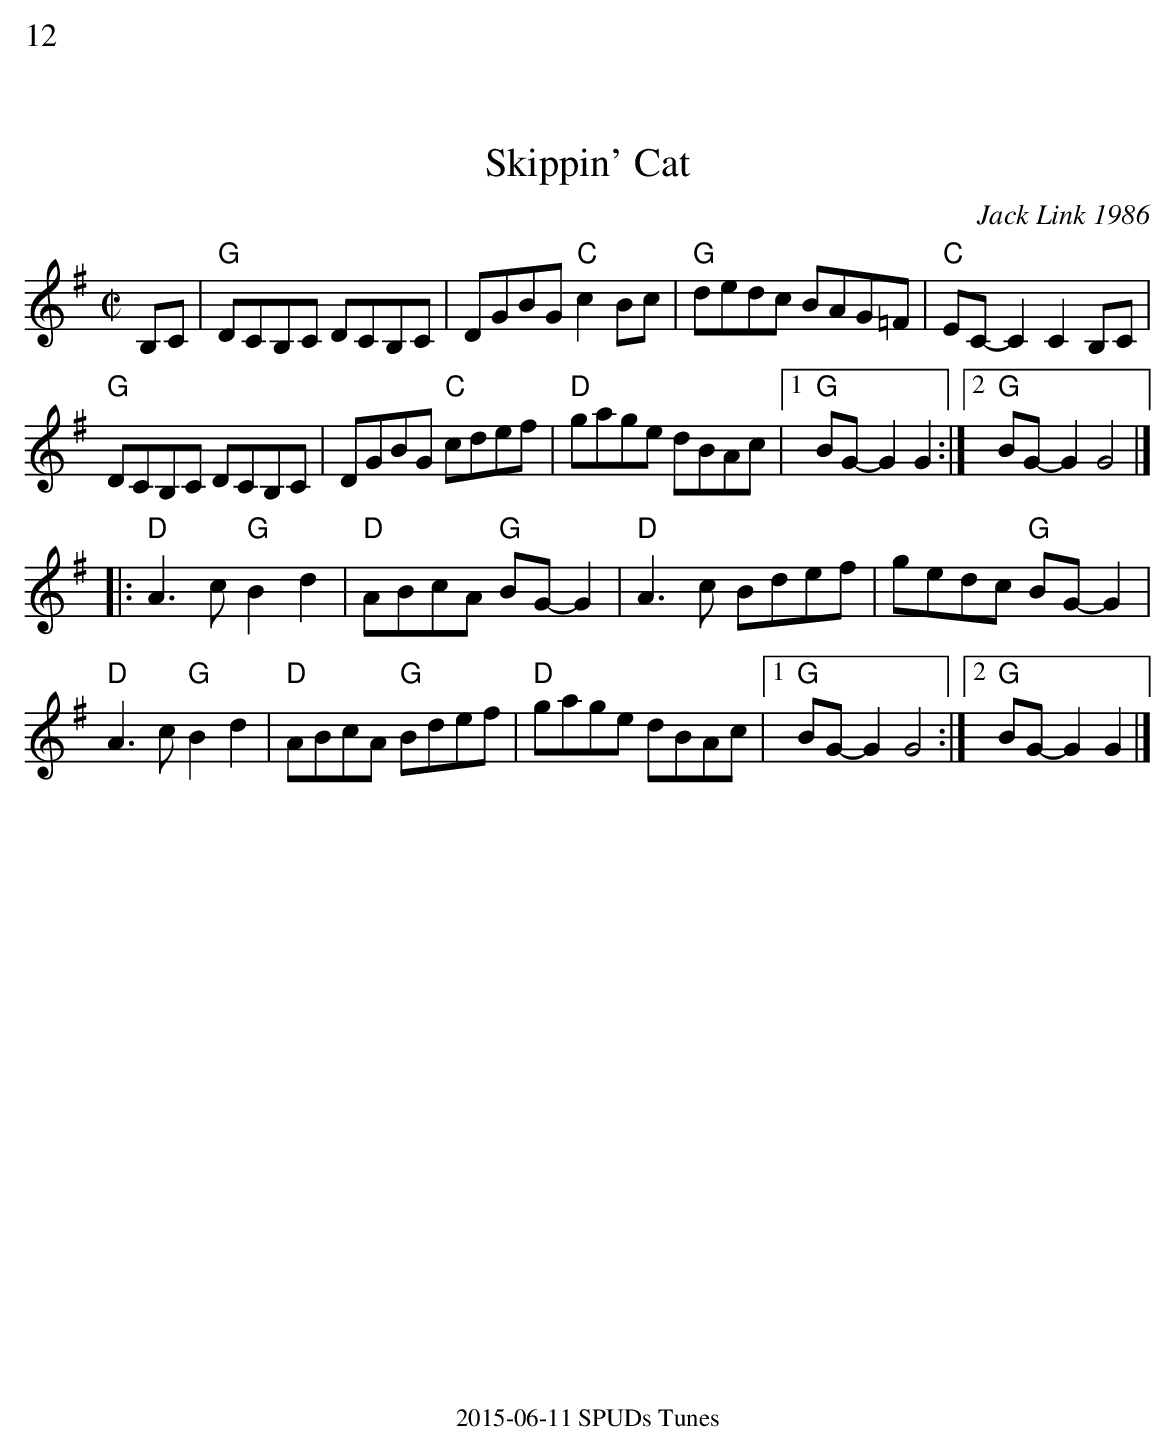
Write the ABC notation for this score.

X:1
%%text 12
T: Skippin' Cat
C: Jack Link 1986
M: C|
K: G
B,C| "G"DCB,C DCB,C| DGBG "C"c2 Bc| "G"dedc BAG=F| "C"EC-C2 C2B,C|
"G"DCB,C DCB,C| DGBG "C"cdef| "D"gage dBAc |1 "G"BG-G2 G2 :|2 "G"BG-G2 G4|]
|:"D"A3c "G"B2d2| "D"ABcA "G"BG-G2| "D"A3c Bdef| gedc "G"BG-G2|
"D"A3c "G"B2d2| "D"ABcA "G"Bdef| "D"gage dBAc |1 "G"BG-G2 G4 :|2 "G"BG-G2 G2|]
